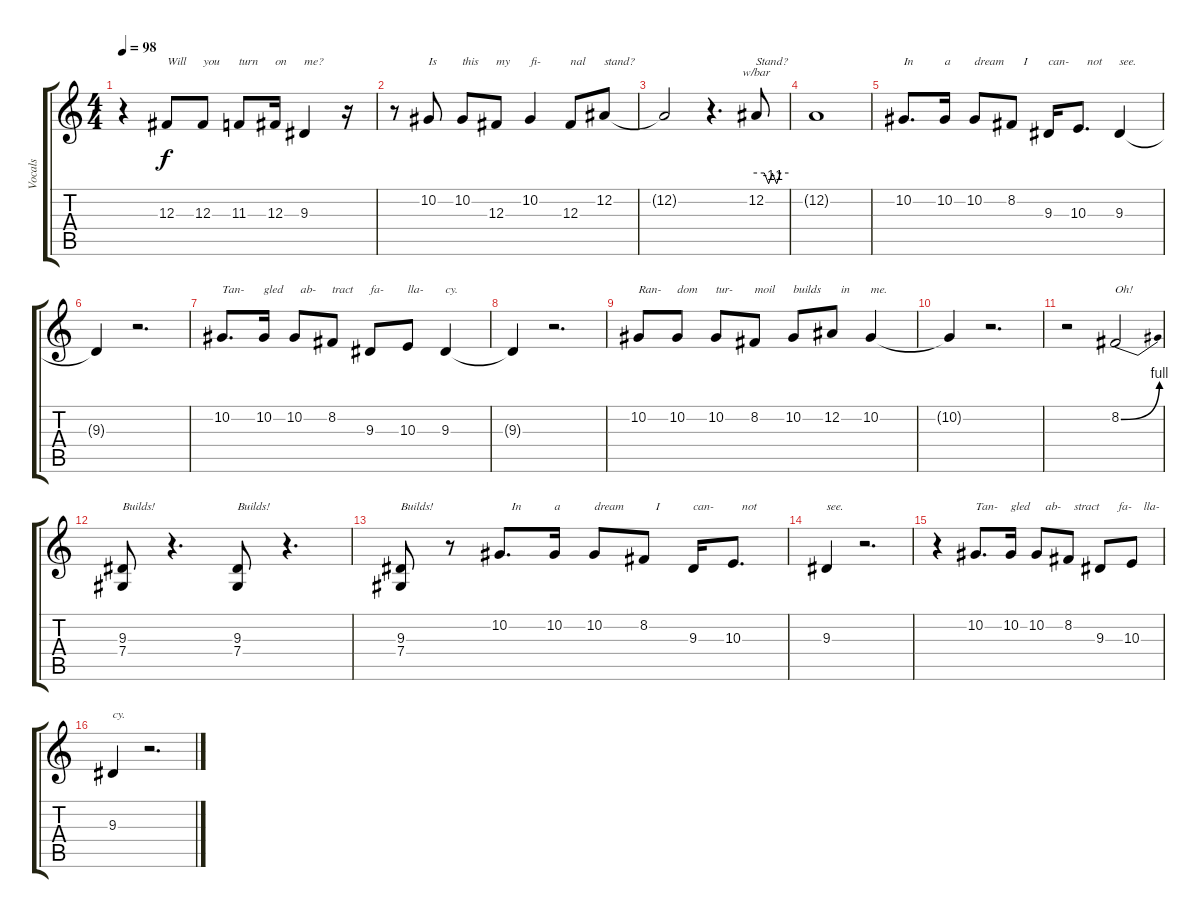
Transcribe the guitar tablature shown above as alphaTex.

\track ("Vocals" "Vocals") {instrument trumpet}
\staff {score tabs}
\tuning (Eb4 Bb3 Gb3 Db3 Ab2 Eb2) {hide}
\ts (4 4)
\tempo 98
\clef g2
\ks c
r.4{dy f} 12.3.8{txt "Will"} 12.3.8{txt "you"} 11.3.8{txt "turn"} 12.3.16{txt "on"} 9.3.4{txt "me?"} r.16 |
r.8 10.2.8{txt "Is"} 10.2.8{txt "this"} 12.3.8{txt "my"} 10.2.4{txt "fi-"} 12.3.8{txt "nal"} 12.2.8{txt "stand?"} |
12.2{t}.2 r.4{d} 12.2.8{tbe (custom default 0 0 15 0 23 -4 30 0 38 -4 45 0 60 0) txt "Stand?"} |
12.2{t}.1 |
10.2.8{d txt "In"} 10.2.16{txt "a"} 10.2.8{txt "dream"} 8.2.8{txt "    I"} 9.3.16{txt "can-"} 10.3.8{d txt "   not"} 9.3.4{txt "see."} |
9.3{t}.4 r.2{d} |
10.2.8{d txt "Tan-"} 10.2.16{txt "gled"} 10.2.8{txt "  ab-"} 8.2.8{txt "tract"} 9.3.8{txt "fa-"} 10.3.8{txt "lla-"} 9.3.4{txt "cy."} |
9.3{t}.4 r.2{d} |
10.2.8{txt "Ran-"} 10.2.8{txt "dom"} 10.2.8{txt "tur-"} 8.2.8{txt "moil"} 10.2.8{txt "builds"} 12.2.8{txt "   in"} 10.2.4{txt "me."} |
10.2{t}.4 r.2{d} |
r.2 8.2{be (bend 0 0 60 4)}.2{txt "Oh!"} |
(9.3 7.4).8{txt "Builds!"} r.4{d} (9.3 7.4).8{txt "Builds!"} r.4{d} |
(9.3 7.4).8{txt "Builds!"} r.8 10.2.8{d txt "    In"} 10.2.16{txt "a"} 10.2.8{txt "dream"} 8.2.8{txt "    I"} 9.3.16{txt "can-"} 10.3.8{d txt "   not"} |
9.3.4{txt "see."} r.2{d} |
r.4 10.2.8{d txt "Tan-"} 10.2.16{txt "gled"} 10.2.8{txt "   ab-"} 8.2.8{txt "  stract"} 9.3.8{txt "      fa-"} 10.3.8{txt "    lla-"} |
9.3.4{txt "cy."} r.2{d}
